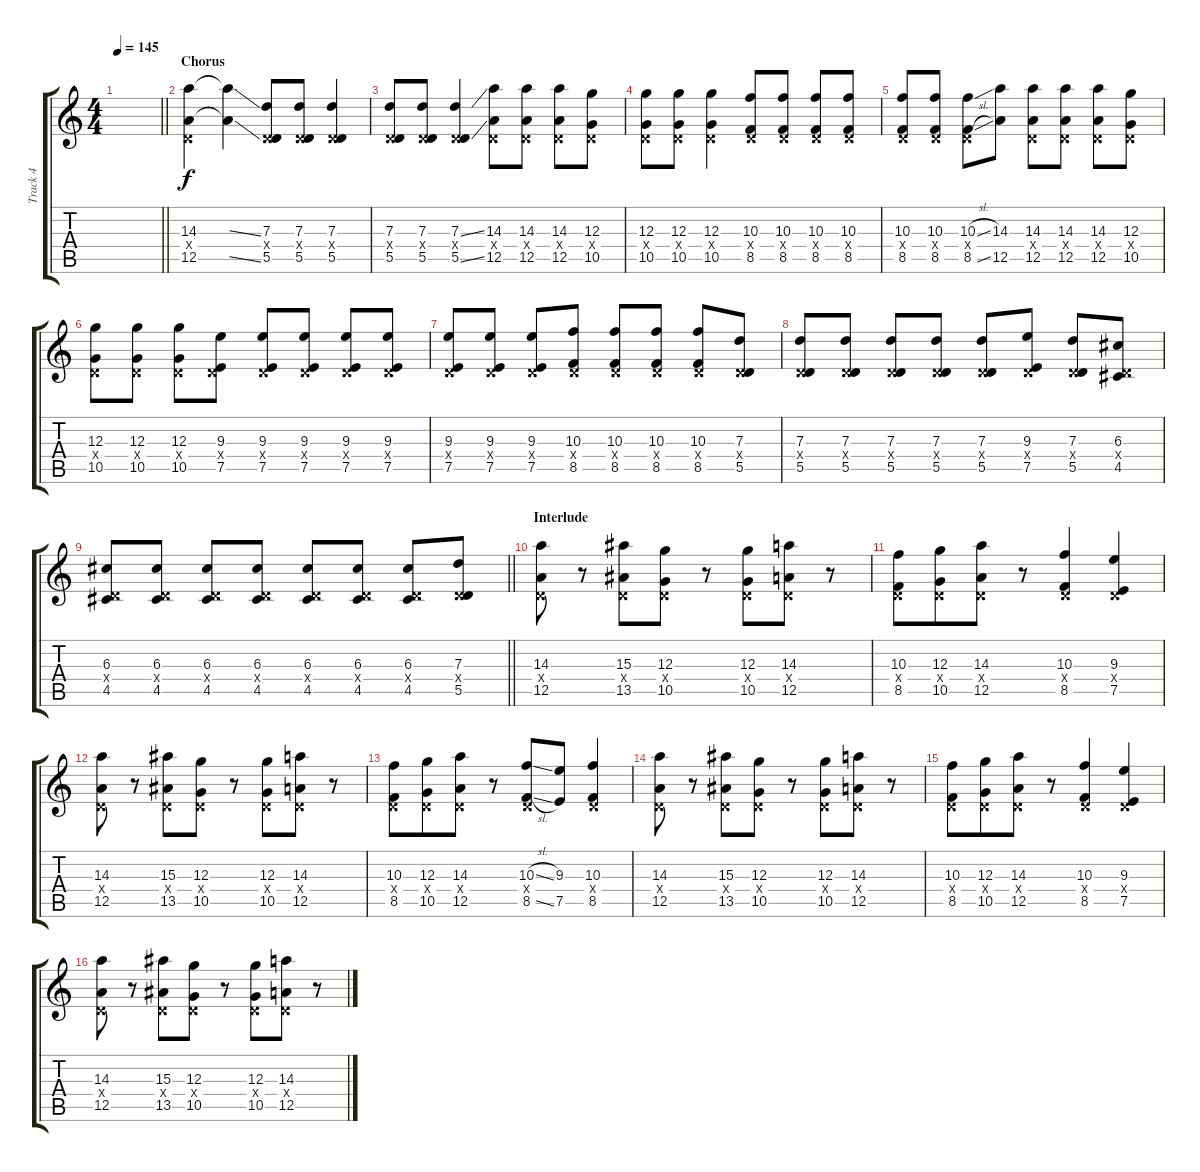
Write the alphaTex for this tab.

\track ("Track 4" "Track 4") {instrument distortionguitar}
\staff {score tabs}
\tuning (E4 B3 G3 D3 A2 D2) {hide}
\ts (4 4)
\tempo 145
\clef g2
\barLineRight lightlight
\ks c
|
\section ("" "Chorus")
(14.3 0.4{x} 12.5).4 (14.3{ss t} 12.5{ss t}).4 (7.3 0.4{x} 5.5).8 (7.3 0.4{x} 5.5).8 (7.3 0.4{x} 5.5).4 |
(7.3 0.4{x} 5.5).8 (7.3 0.4{x} 5.5).8 (7.3{ss} 0.4{x} 5.5{ss}).4 (14.3 0.4{x} 12.5).8 (14.3 0.4{x} 12.5).8 (14.3 0.4{x} 12.5).8 (12.3 0.4{x} 10.5).8 |
(12.3 0.4{x} 10.5).8 (12.3 0.4{x} 10.5).8 (12.3 0.4{x} 10.5).4 (10.3 0.4{x} 8.5).8 (10.3 0.4{x} 8.5).8 (10.3 0.4{x} 8.5).8 (10.3 0.4{x} 8.5).8 |
(10.3 0.4{x} 8.5).8 (10.3 0.4{x} 8.5).8 (10.3{sl} 0.4{x} 8.5{sl}).8 (14.3 12.5).8 (14.3 0.4{x} 12.5).8 (14.3 0.4{x} 12.5).8 (14.3 0.4{x} 12.5).8 (12.3 0.4{x} 10.5).8 |
(12.3 0.4{x} 10.5).8 (12.3 0.4{x} 10.5).8 (12.3 0.4{x} 10.5).8 (9.3 0.4{x} 7.5).8 (9.3 0.4{x} 7.5).8 (9.3 0.4{x} 7.5).8 (9.3 0.4{x} 7.5).8 (9.3 0.4{x} 7.5).8 |
(9.3 0.4{x} 7.5).8 (9.3 0.4{x} 7.5).8 (9.3 0.4{x} 7.5).8 (10.3 0.4{x} 8.5).8 (10.3 0.4{x} 8.5).8 (10.3 0.4{x} 8.5).8 (10.3 0.4{x} 8.5).8 (7.3 0.4{x} 5.5).8 |
(7.3 0.4{x} 5.5).8 (7.3 0.4{x} 5.5).8 (7.3 0.4{x} 5.5).8 (7.3 0.4{x} 5.5).8 (7.3 0.4{x} 5.5).8 (9.3 0.4{x} 7.5).8 (7.3 0.4{x} 5.5).8 (6.3 0.4{x} 4.5).8 |
\barLineRight lightlight
(6.3 0.4{x} 4.5).8 (6.3 0.4{x} 4.5).8 (6.3 0.4{x} 4.5).8 (6.3 0.4{x} 4.5).8 (6.3 0.4{x} 4.5).8 (6.3 0.4{x} 4.5).8 (6.3 0.4{x} 4.5).8 (7.3 0.4{x} 5.5).8 |
\section ("" "Interlude")
(14.3 0.4{x} 12.5).8 r.8 (15.3 0.4{x} 13.5).8 (12.3 0.4{x} 10.5).8 r.8 (12.3 0.4{x} 10.5).8{beam merge} (14.3 0.4{x} 12.5).8 r.8 |
(10.3 0.4{x} 8.5).8 (12.3 0.4{x} 10.5).8{beam merge} (14.3 0.4{x} 12.5).8 r.8 (10.3 0.4{x} 8.5).4 (9.3 0.4{x} 7.5).4 |
(14.3 0.4{x} 12.5).8 r.8 (15.3 0.4{x} 13.5).8 (12.3 0.4{x} 10.5).8 r.8 (12.3 0.4{x} 10.5).8{beam merge} (14.3 0.4{x} 12.5).8 r.8 |
(10.3 0.4{x} 8.5).8 (12.3 0.4{x} 10.5).8{beam merge} (14.3 0.4{x} 12.5).8 r.8 (10.3{sl} 0.4{x} 8.5{sl}).8 (9.3 7.5).8 (10.3 0.4{x} 8.5).4 |
(14.3 0.4{x} 12.5).8 r.8 (15.3 0.4{x} 13.5).8 (12.3 0.4{x} 10.5).8 r.8 (12.3 0.4{x} 10.5).8{beam merge} (14.3 0.4{x} 12.5).8 r.8 |
(10.3 0.4{x} 8.5).8 (12.3 0.4{x} 10.5).8{beam merge} (14.3 0.4{x} 12.5).8 r.8 (10.3 0.4{x} 8.5).4 (9.3 0.4{x} 7.5).4 |
(14.3 0.4{x} 12.5).8 r.8 (15.3 0.4{x} 13.5).8 (12.3 0.4{x} 10.5).8 r.8 (12.3 0.4{x} 10.5).8{beam merge} (14.3 0.4{x} 12.5).8 r.8
